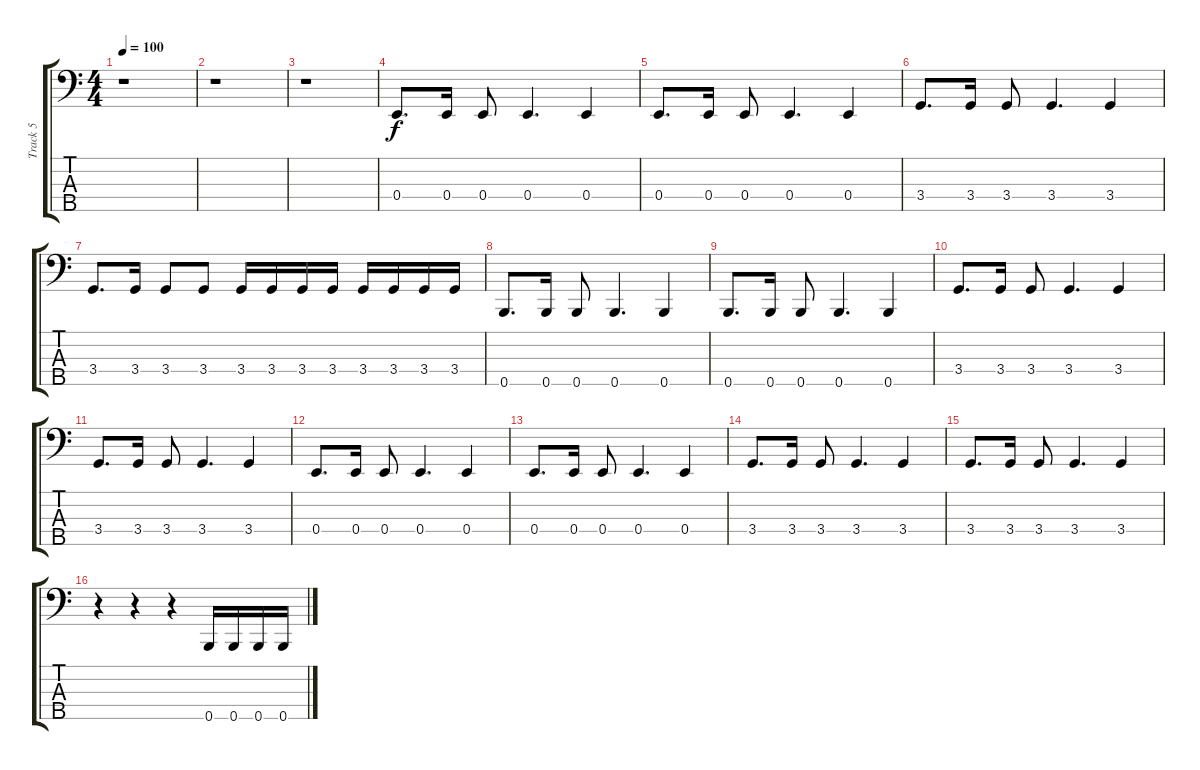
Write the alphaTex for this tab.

\track ("Track 5" "Track 5") {instrument electricbasspick}
\staff {score tabs}
\tuning (G2 D2 A1 E1 B0) {hide}
\ts (4 4)
\tempo 100
\clef f4
\ks c
r.1{dy f} |
r.1 |
r.1 |
0.4.8{d} 0.4.16 0.4.8 0.4.4{d} 0.4.4 |
0.4.8{d} 0.4.16 0.4.8 0.4.4{d} 0.4.4 |
3.4.8{d} 3.4.16 3.4.8 3.4.4{d} 3.4.4 |
3.4.8{d} 3.4.16 3.4.8 3.4.8 3.4.16 3.4.16 3.4.16 3.4.16 3.4.16 3.4.16 3.4.16 3.4.16 |
0.5.8{d} 0.5.16 0.5.8 0.5.4{d} 0.5.4 |
0.5.8{d} 0.5.16 0.5.8 0.5.4{d} 0.5.4 |
3.4.8{d} 3.4.16 3.4.8 3.4.4{d} 3.4.4 |
3.4.8{d} 3.4.16 3.4.8 3.4.4{d} 3.4.4 |
0.4.8{d} 0.4.16 0.4.8 0.4.4{d} 0.4.4 |
0.4.8{d} 0.4.16 0.4.8 0.4.4{d} 0.4.4 |
3.4.8{d} 3.4.16 3.4.8 3.4.4{d} 3.4.4 |
3.4.8{d} 3.4.16 3.4.8 3.4.4{d} 3.4.4 |
r.4 r.4 r.4 0.5.16 0.5.16 0.5.16 0.5.16
